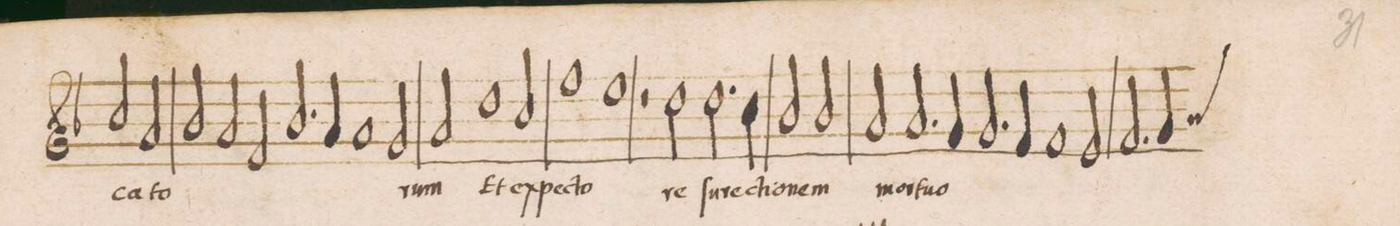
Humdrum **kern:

**kern	**text
*I"DISCANTVS	*
*clefG2	*
*k[b-]	*
*met(C|)	*
*M2/1	*
2cc/	-ca-
2a/	-to-
=119	=119
2b-/	.
2a/	.
2f/	.
2.b-/	.
=120-	=120-
4a/	.
1a	.
2g/	.
=121	=121
2a/	-rum
1dd	Et
2cc/	ex-
=122	=122
1ff	-pec-
1ee	-to
=123	=123
2r	.
2dd\	re-
2.dd\	-ſu-
4cc\	-re-
=124	=124
2b-/	-cti-
2b-/	-o-
2a/	-nem
2.a/	mor-
=125-	=125-
4g/	-tu-
2.g/	-o-
4f/	.
1f/	.
=126-	=126-
2e/	.
2.f/	.
4g/	.
*custos:a	*
=127-	=127-
*-	*-
